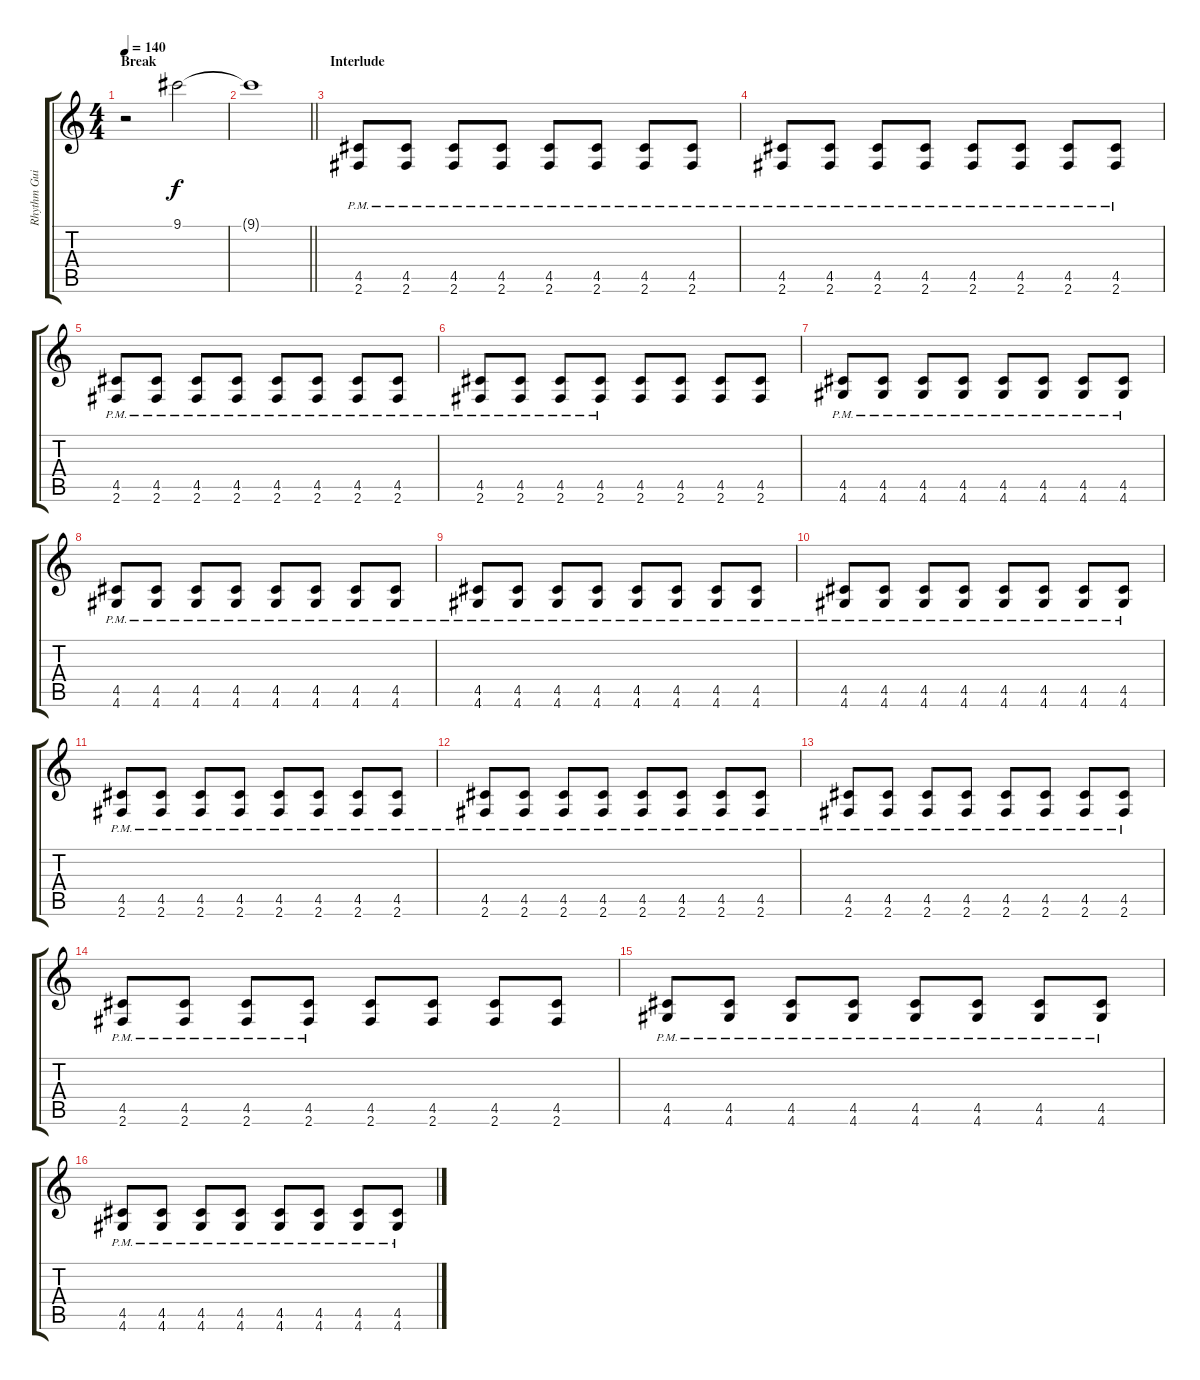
\track ("Rhythm Guitar" "Rhythm Gui") {instrument distortionguitar}
\staff {score tabs}
\tuning (E4 B3 G3 D3 A2 E2) {hide}
\ts (4 4)
\section ("" "Break")
\tempo 140
\clef g2
\ks c
r.2{dy fff volume 0} 9.1.2{dy f volume 13} |
\barLineRight lightlight
9.1{t}.1 |
\section ("" "Interlude")
(4.5 2.6{pm}).8 (4.5 2.6{pm}).8 (4.5 2.6{pm}).8 (4.5 2.6{pm}).8 (4.5 2.6{pm}).8 (4.5 2.6{pm}).8 (4.5 2.6{pm}).8 (4.5 2.6{pm}).8 |
(4.5 2.6{pm}).8 (4.5 2.6{pm}).8 (4.5 2.6{pm}).8 (4.5 2.6{pm}).8 (4.5 2.6{pm}).8 (4.5 2.6{pm}).8 (4.5 2.6{pm}).8 (4.5 2.6{pm}).8 |
(4.5 2.6{pm}).8 (4.5 2.6{pm}).8 (4.5 2.6{pm}).8 (4.5 2.6{pm}).8 (4.5 2.6{pm}).8 (4.5 2.6{pm}).8 (4.5 2.6{pm}).8 (4.5 2.6{pm}).8 |
(4.5 2.6{pm}).8 (4.5 2.6{pm}).8 (4.5 2.6{pm}).8 (4.5 2.6{pm}).8 (4.5 2.6).8 (4.5 2.6).8 (4.5 2.6).8 (4.5 2.6).8 |
(4.5{pm} 4.6{pm}).8 (4.5{pm} 4.6{pm}).8 (4.5{pm} 4.6{pm}).8 (4.5{pm} 4.6{pm}).8 (4.5{pm} 4.6{pm}).8 (4.5{pm} 4.6{pm}).8 (4.5{pm} 4.6{pm}).8 (4.5{pm} 4.6{pm}).8 |
(4.5{pm} 4.6{pm}).8 (4.5{pm} 4.6{pm}).8 (4.5{pm} 4.6{pm}).8 (4.5{pm} 4.6{pm}).8 (4.5{pm} 4.6{pm}).8 (4.5{pm} 4.6{pm}).8 (4.5{pm} 4.6{pm}).8 (4.5{pm} 4.6{pm}).8 |
(4.5{pm} 4.6{pm}).8 (4.5{pm} 4.6{pm}).8 (4.5{pm} 4.6{pm}).8 (4.5{pm} 4.6{pm}).8 (4.5{pm} 4.6{pm}).8 (4.5{pm} 4.6{pm}).8 (4.5{pm} 4.6{pm}).8 (4.5{pm} 4.6{pm}).8 |
(4.5{pm} 4.6{pm}).8 (4.5{pm} 4.6{pm}).8 (4.5{pm} 4.6{pm}).8 (4.5{pm} 4.6{pm}).8 (4.5{pm} 4.6{pm}).8 (4.5{pm} 4.6{pm}).8 (4.5{pm} 4.6{pm}).8 (4.5{pm} 4.6{pm}).8 |
(4.5{pm} 2.6{pm}).8 (4.5{pm} 2.6{pm}).8 (4.5{pm} 2.6{pm}).8 (4.5{pm} 2.6{pm}).8 (4.5{pm} 2.6{pm}).8 (4.5{pm} 2.6{pm}).8 (4.5{pm} 2.6{pm}).8 (4.5{pm} 2.6{pm}).8 |
(4.5{pm} 2.6{pm}).8 (4.5{pm} 2.6{pm}).8 (4.5{pm} 2.6{pm}).8 (4.5{pm} 2.6{pm}).8 (4.5{pm} 2.6{pm}).8 (4.5{pm} 2.6{pm}).8 (4.5{pm} 2.6{pm}).8 (4.5{pm} 2.6{pm}).8 |
(4.5{pm} 2.6{pm}).8 (4.5{pm} 2.6{pm}).8 (4.5{pm} 2.6{pm}).8 (4.5{pm} 2.6{pm}).8 (4.5{pm} 2.6{pm}).8 (4.5{pm} 2.6{pm}).8 (4.5{pm} 2.6{pm}).8 (4.5{pm} 2.6{pm}).8 |
(4.5{pm} 2.6{pm}).8 (4.5{pm} 2.6{pm}).8 (4.5{pm} 2.6{pm}).8 (4.5{pm} 2.6{pm}).8 (4.5 2.6).8 (4.5 2.6).8 (4.5 2.6).8 (4.5 2.6).8 |
(4.5{pm} 4.6{pm}).8 (4.5{pm} 4.6{pm}).8 (4.5{pm} 4.6{pm}).8 (4.5{pm} 4.6{pm}).8 (4.5{pm} 4.6{pm}).8 (4.5{pm} 4.6{pm}).8 (4.5{pm} 4.6{pm}).8 (4.5{pm} 4.6{pm}).8 |
(4.5{pm} 4.6{pm}).8 (4.5{pm} 4.6{pm}).8 (4.5{pm} 4.6{pm}).8 (4.5{pm} 4.6{pm}).8 (4.5{pm} 4.6{pm}).8 (4.5{pm} 4.6{pm}).8 (4.5{pm} 4.6{pm}).8 (4.5{pm} 4.6{pm}).8
